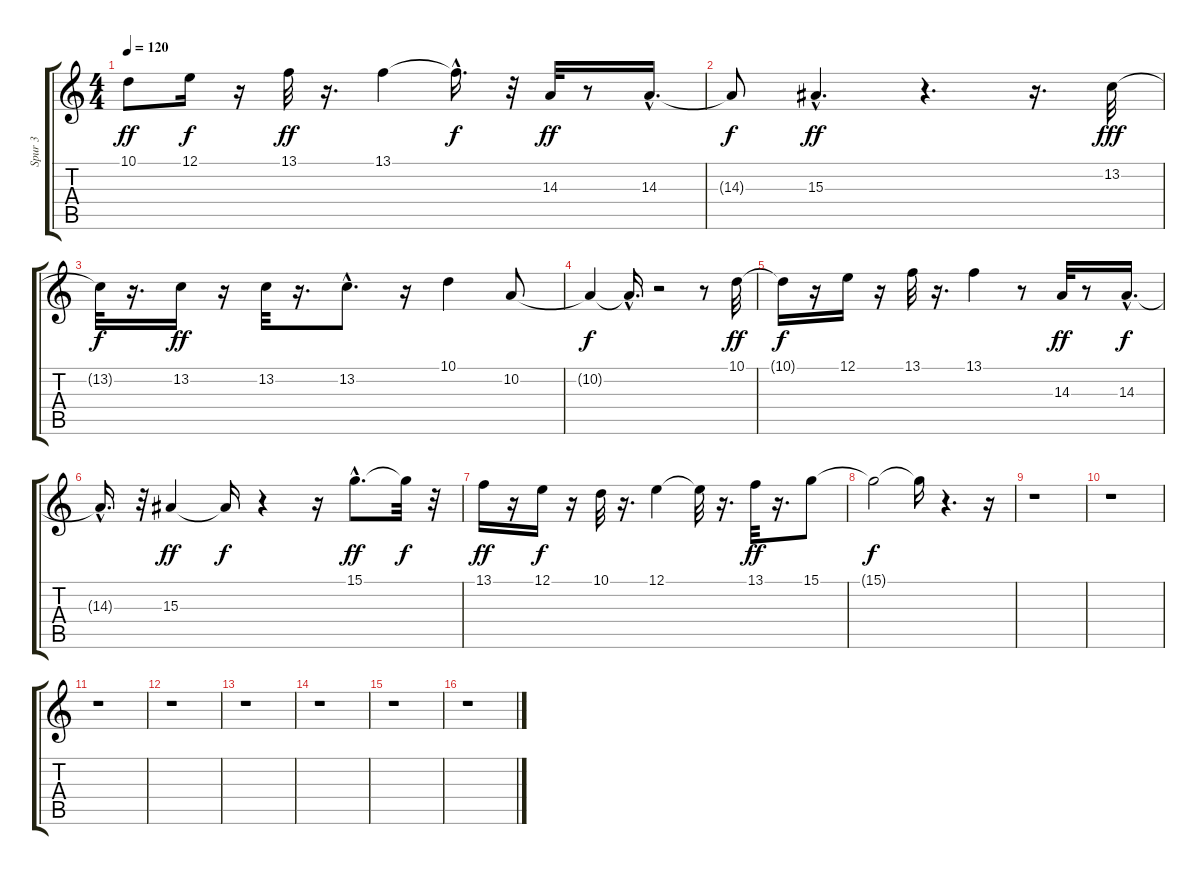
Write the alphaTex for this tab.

\track ("Spur 3" "Spur 3") {instrument synthbrass2}
\staff {score tabs}
\tuning (E4 B3 G3 D3 A2 E2) {hide}
\ts (4 4)
\tempo 120
\clef g2
\ks c
10.1.8{dy ff} 12.1.16{dy f} r.16 13.1.32{dy ff} r.16{d} 13.1.4 13.1{hac t}.16{d dy f} r.32 14.3.32{dy ff} r.8 14.3{hac}.16{d} |
14.3{t}.8{dy f} 15.3{hac}.4{d dy ff} r.4{d} r.16{d} 13.2.32{dy fff} |
13.2{t}.32{dy f} r.16{d} 13.2.16{dy ff} r.16 13.2.32 r.16{d} 13.2{hac}.8{d} r.16 10.1.4 10.2.8 |
10.2{t}.4{dy f} 10.2{hac t}.16{d} r.2 r.8 10.1.32{dy ff} |
10.1{t}.16{dy f} r.16 12.1.16 r.16 13.1.32 r.16{d} 13.1.4 r.8 14.3.32{dy ff} r.8 14.3{hac}.16{d dy f} |
14.3{hac t}.16{d} r.32 15.3.4{dy ff} 15.3{t}.16{dy f} r.4 r.16 15.1{hac}.8{d dy ff} 15.1{t}.32{dy f} r.32 |
13.1.16{dy ff} r.16 12.1.16{dy f} r.16 10.1.32 r.16{d} 12.1.4 12.1{t}.32 r.16{d} 13.1.32{dy ff} r.16{d} 15.1.8 |
15.1{t}.2{dy f} 15.1{t}.16 r.4{d} r.16 |
r.1 |
r.1 |
r.1 |
r.1 |
r.1 |
r.1 |
r.1 |
r.1
